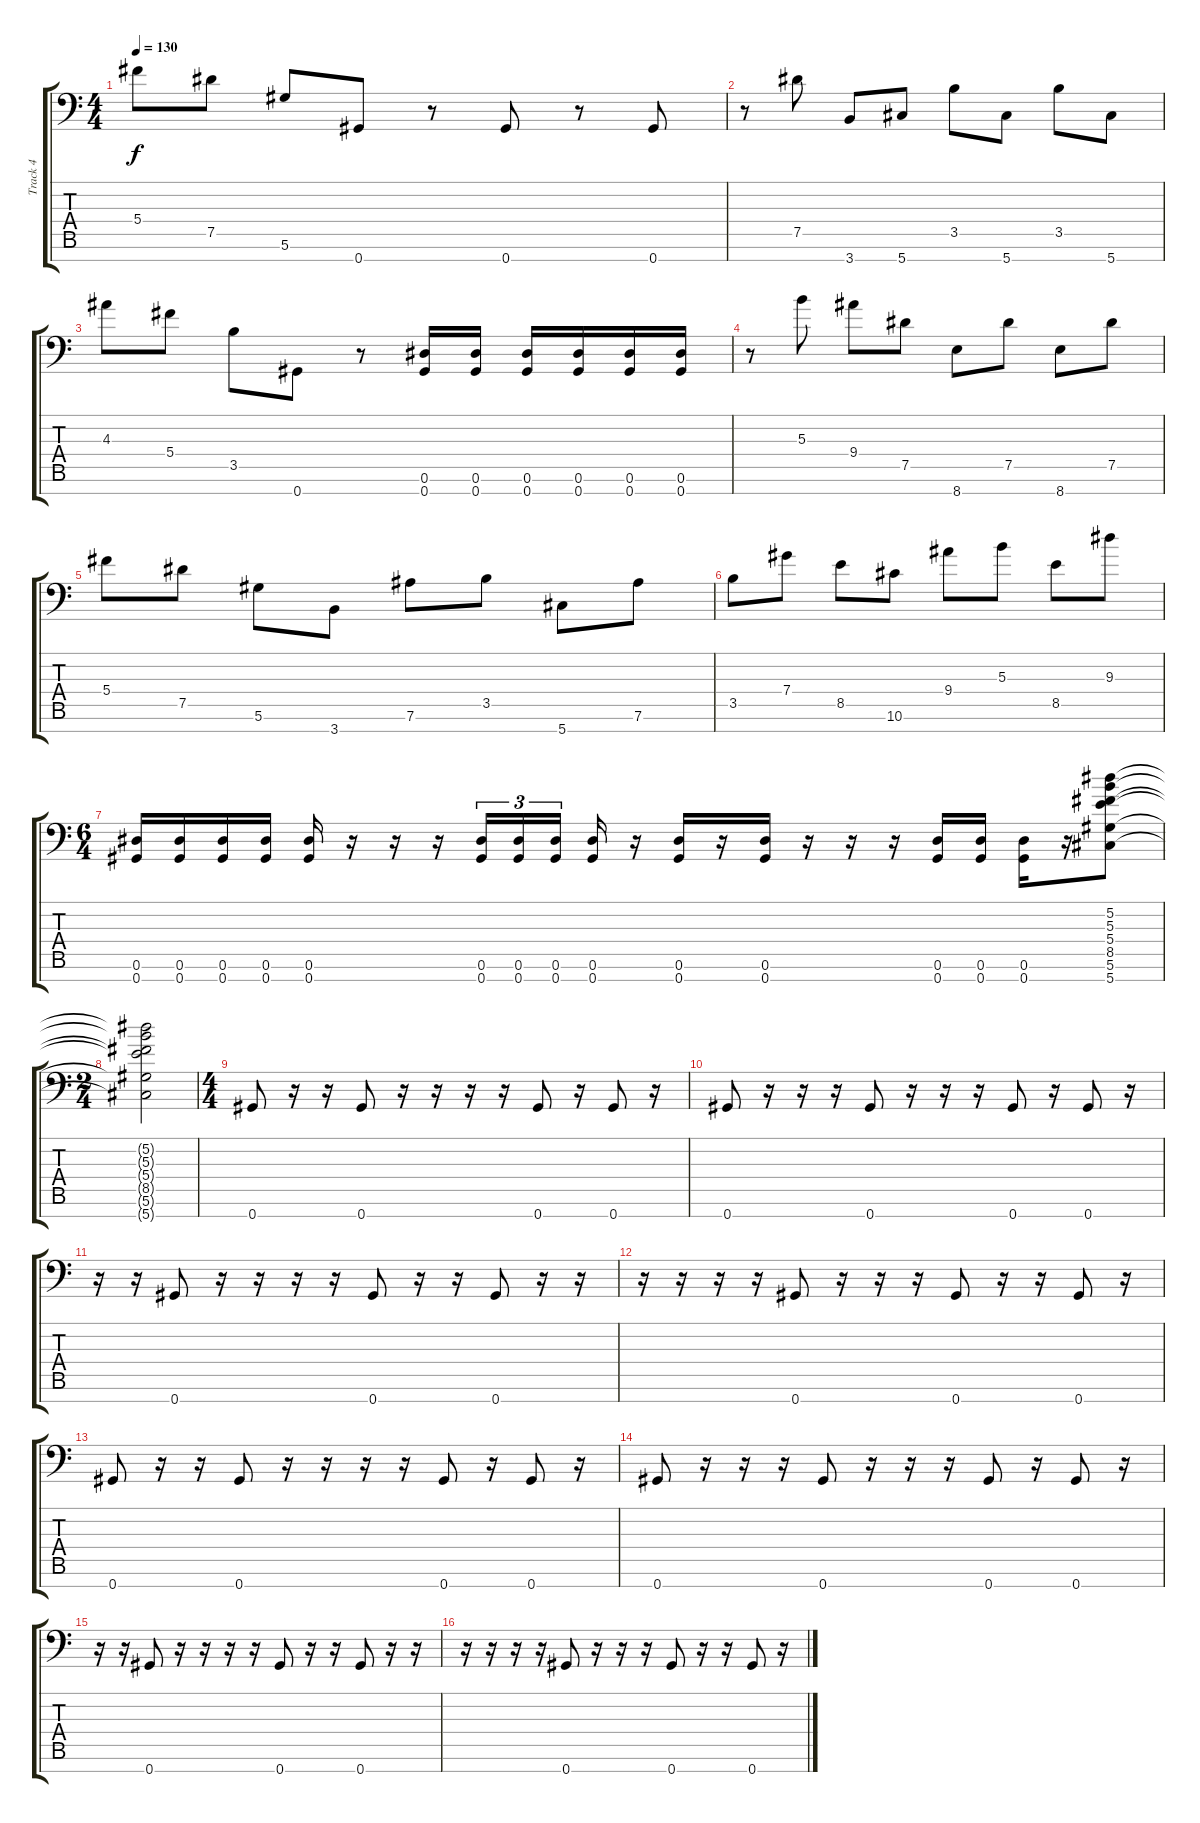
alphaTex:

\track ("Track 4" "Track 4") {instrument distortionguitar}
\staff {score tabs}
\tuning (Eb4 Bb3 Gb3 Db3 Ab2 Eb2 Ab1) {hide}
\ts (4 4)
\tempo 130
\clef f4
\ks c
5.4.8{dy f} 7.5.8 5.6.8 0.7.8 r.8 0.7.8 r.8 0.7.8 |
r.8 7.5.8 3.7.8 5.7.8 3.5.8 5.7.8 3.5.8 5.7.8 |
4.3.8 5.4.8 3.5.8 0.7.8 r.8 (0.6 0.7).16 (0.6 0.7).16 (0.6 0.7).16 (0.6 0.7).16 (0.6 0.7).16 (0.6 0.7).16 |
r.8 5.3.8 9.4.8 7.5.8 8.7.8 7.5.8 8.7.8 7.5.8 |
5.4.8 7.5.8 5.6.8 3.7.8 7.6.8 3.5.8 5.7.8 7.6.8 |
3.5.8 7.4.8 8.5.8 10.6.8 9.4.8 5.3.8 8.5.8 9.3.8 |
\ts (6 4)
(0.6 0.7).16 (0.6 0.7).16 (0.6 0.7).16 (0.6 0.7).16 (0.6 0.7).16 r.16 r.16 r.16 (0.6 0.7).16{tu (3 2)} (0.6 0.7).16{tu (3 2)} (0.6 0.7).16{tu (3 2) beam splitsecondary} (0.6 0.7).16 r.16 (0.6 0.7).16 r.16 (0.6 0.7).16 r.16 r.16 r.16 (0.6 0.7).16 (0.6 0.7).16 (0.6 0.7).16 r.16 (5.2 5.3 5.4 8.5 5.6 5.7).8 |
\ts (2 4)
(5.2{t} 5.3{t} 5.4{t} 8.5{t} 5.6{t} 5.7{t}).2 |
\ts (4 4)
0.7.8 r.16 r.16 0.7.8 r.16 r.16 r.16 r.16 0.7.8 r.16 0.7.8 r.16 |
0.7.8 r.16 r.16 r.16 0.7.8 r.16 r.16 r.16 0.7.8 r.16 0.7.8 r.16 |
r.16 r.16 0.7.8 r.16 r.16 r.16 r.16 0.7.8 r.16 r.16 0.7.8 r.16 r.16 |
r.16 r.16 r.16 r.16 0.7.8 r.16 r.16 r.16 0.7.8 r.16 r.16 0.7.8 r.16 |
0.7.8 r.16 r.16 0.7.8 r.16 r.16 r.16 r.16 0.7.8 r.16 0.7.8 r.16 |
0.7.8 r.16 r.16 r.16 0.7.8 r.16 r.16 r.16 0.7.8 r.16 0.7.8 r.16 |
r.16 r.16 0.7.8 r.16 r.16 r.16 r.16 0.7.8 r.16 r.16 0.7.8 r.16 r.16 |
r.16 r.16 r.16 r.16 0.7.8 r.16 r.16 r.16 0.7.8 r.16 r.16 0.7.8 r.16
